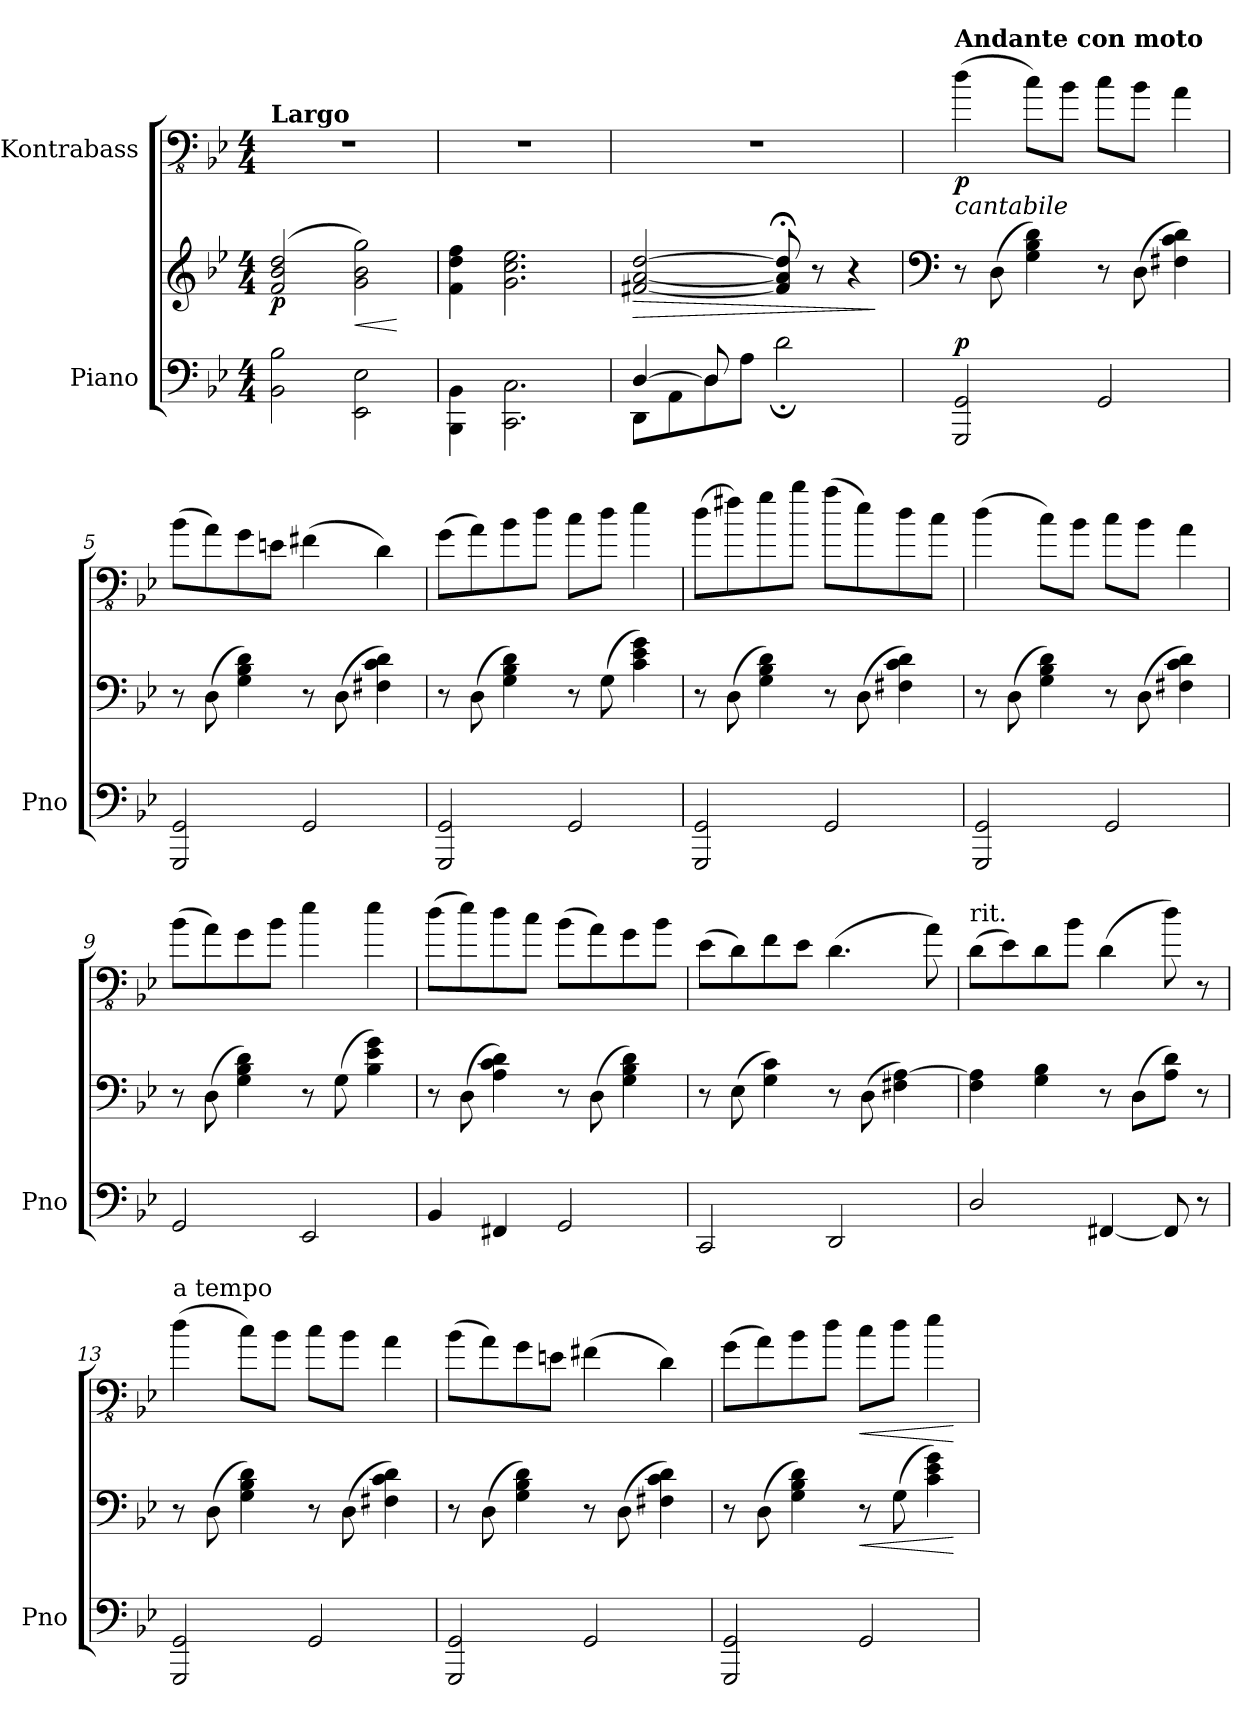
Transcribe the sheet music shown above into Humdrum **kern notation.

**kern	**kern	**dynam	**kern	**dynam
*part2	*part2	*part2	*part1	*part1
*staff3	*staff2	*staff2/3	*staff1	*staff1
*I"Piano	*	*	*I"Kontrabass	*
*I'Pno	*	*	*	*
*clefF4	*clefG2	*	*clefFv4	*
*	*	*	*ITrd7c12	*
*k[b-e-]	*k[b-e-]	*	*k[b-e-]	*
*M4/4	*M4/4	*	*M4/4	*
=1	=1	=1	=1	=1
!	!	!	!LO:TX:a:B:t=Largo	!
!	!	!LO:DY:b	!	!
2BB-\ 2B-\	(2f/ 2b-/ 2dd/	p	1r	.
!	!	!LO:HP:b	!	!
2EE-\ 2E-\	2g\ 2b-\ 2gg\)	<	.	.
.	.	[	.	.
=2	=2	=2	=2	=2
4BBB-\ 4BB-\	4f\ 4dd\ 4ff\	.	1r	.
2.CC\ 2.C\	2.g\ 2.cc\ 2.ee-\	.	.	.
=3	=3	=3	=3	=3
*^	*	*	*	*
!	!	!	!LO:HP:b	!	!
[4D/	8DD\L	[2f#X/ [2a/ [2dd/	>	1r	.
.	8AA\	.	.	.	.
8D/]	8D\	.	.	.	.
8ryy	8A\J	.	.	.	.
2rCCCCyy	2d;\	8f#/];< 8a/];< 8dd/];<	.	.	.
.	.	8r	.	.	.
.	.	4r	.	.	.
*v	*v	*	*	*	*
.	.	]	.	.
=4	=4	=4	=4	=4
*	*clefF4	*	*	*
!	!	!	!LO:TX:b:i:t=cantabile	!
!	!	!	!LO:TX:a:B:t=Andante con moto	!
!	!	!LO:DY:a=2	!	!LO:DY:b
2GGG/ 2GG/	8r	p	(4D\	p
.	(8D\	.	.	.
.	4G\ 4B-\ 4d\)	.	8C\L)	.
.	.	.	8BB-\J	.
2GG/	8r	.	8C\L	.
.	(8D\	.	8BB-\J	.
.	4F#X\ 4c\ 4d\)	.	4AA\	.
=5	=5	=5	=5	=5
2GGG/ 2GG/	8r	.	(8BB-\L	.
.	(8D\	.	8AA\)	.
.	4G\ 4B-\ 4d\)	.	8GG\	.
.	.	.	8EEn\J	.
2GG/	8r	.	(4FF#X\	.
.	(8D\	.	.	.
.	4F#X\ 4c\ 4d\)	.	4DD\)	.
!!LO:LB:g=z
=6	=6	=6	=6	=6
2GGG/ 2GG/	8r	.	(8GG\L	.
.	(8D\	.	8AA\)	.
.	4G\ 4B-\ 4d\)	.	8BB-\	.
.	.	.	8D\J	.
2GG/	8r	.	8C\L	.
.	(8G\	.	8D\J	.
.	4c\ 4e-\ 4g\)	.	4E-\	.
=7	=7	=7	=7	=7
2GGG/ 2GG/	8r	.	(8D\L	.
.	(8D\	.	8F#X\)	.
.	4G\ 4B-\ 4d\)	.	8G\	.
.	.	.	8B-\J	.
2GG/	8r	.	(8A\L	.
.	(8D\	.	8E-\)	.
.	4F#X\ 4c\ 4d\)	.	8D\	.
.	.	.	8C\J	.
=8	=8	=8	=8	=8
2GGG/ 2GG/	8r	.	(4D\	.
.	(8D\	.	.	.
.	4G\ 4B-\ 4d\)	.	8C\L)	.
.	.	.	8BB-\J	.
2GG/	8r	.	8C\L	.
.	(8D\	.	8BB-\J	.
.	4F#X\ 4c\ 4d\)	.	4AA\	.
=9	=9	=9	=9	=9
2GG/	8r	.	(8BB-\L	.
.	(8D\	.	8AA\)	.
.	4G\ 4B-\ 4d\)	.	8GG\	.
.	.	.	8BB-\J	.
2EE-/	8r	.	4E-\	.
.	(8G\	.	.	.
.	4B-\ 4e-\ 4g\)	.	4E-\	.
!!LO:LB:g=z
=10	=10	=10	=10	=10
4BB-/	8r	.	(8D\L	.
.	(8D\	.	8E-\)	.
4FF#X/	4A\ 4c\ 4d\)	.	8D\	.
.	.	.	8C\J	.
2GG/	8r	.	(8BB-\L	.
.	(8D\	.	8AA\)	.
.	4G\ 4B-\ 4d\)	.	8GG\	.
.	.	.	8BB-\J	.
=11	=11	=11	=11	=11
2CC/	8r	.	(8EE-\L	.
.	(8E-\	.	8DD\)	.
.	4G\ 4c\)	.	8FF\	.
.	.	.	8EE-\J	.
2DD/	8r	.	(4.DD\	.
.	(8D\	.	.	.
.	4F#X\ [4A\)	.	.	.
.	.	.	8AA\)	.
=12	=12	=12	=12	=12
!	!	!	!LO:TX:a:t=rit.	!
2D/	4F\ 4A\]	.	(8DD\L	.
.	.	.	8EE-\)	.
.	4G\ 4B-\	.	8DD\	.
.	.	.	8BB-\J	.
[4FF#X/	8r	.	(4DD\	.
.	(8D\L	.	.	.
8FF#/]	8A\ 8d\J)	.	8D\)	.
8r	8r	.	8r	.
=13	=13	=13	=13	=13
!	!	!	!LO:TX:a:t=a tempo	!
2GGG/ 2GG/	8r	.	(4D\	.
.	(8D\	.	.	.
.	4G\ 4B-\ 4d\)	.	8C\L)	.
.	.	.	8BB-\J	.
2GG/	8r	.	8C\L	.
.	(8D\	.	8BB-\J	.
.	4F#X\ 4c\ 4d\)	.	4AA\	.
!!LO:PB:g=z
=14	=14	=14	=14	=14
2GGG/ 2GG/	8r	.	(8BB-\L	.
.	(8D\	.	8AA\)	.
.	4G\ 4B-\ 4d\)	.	8GG\	.
.	.	.	8EEn\J	.
2GG/	8r	.	(4FF#X\	.
.	(8D\	.	.	.
.	4F#X\ 4c\ 4d\)	.	4DD\)	.
=15	=15	=15	=15	=15
2GGG/ 2GG/	8r	.	(8GG\L	.
.	(8D\	.	8AA\)	.
.	4G\ 4B-\ 4d\)	.	8BB-\	.
.	.	.	8D\J	.
!	!	!LO:HP:b	!	!LO:HP:b
2GG/	8r	<	8C\L	<
.	(8G\	.	8D\J	.
.	4c\ 4e-\ 4g\)	.	4E-\	.
.	.	[	.	[
=	=	=	=	=
*-	*-	*-	*-	*-
